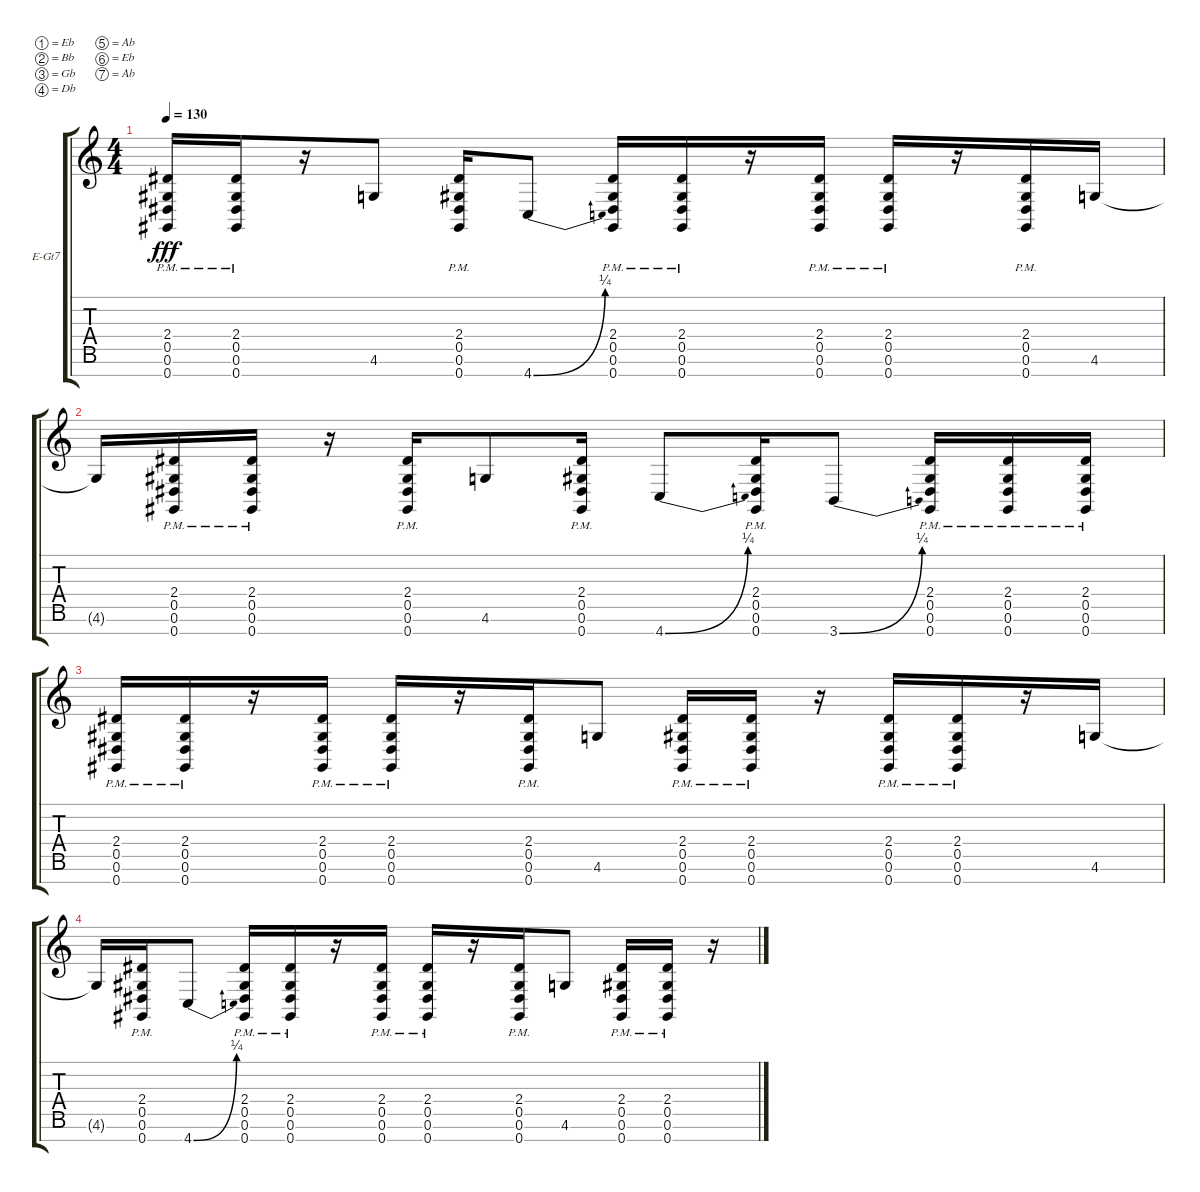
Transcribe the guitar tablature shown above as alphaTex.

\bracketExtendMode groupsimilarinstruments
\firstSystemTrackNameOrientation horizontal
\otherSystemsTrackNameOrientation horizontal
\track ("IF YOU HAVE TABS TO OTHER BULB/MISHA-MANSOOR SONGS NOT YET POSTED...PLEASE POST THEM!!!!" "E-Gt7") {instrument distortionguitar}
\staff {score tabs}
\tuning (Eb4 Bb3 Gb3 Db3 Ab2 Eb2 Ab1)
\ts (4 4)
\tempo 130
\clef g2
\ks c
(2.4{pm} 0.5{pm} 0.6{pm} 0.7{pm}).16{dy fff} (2.4{pm} 0.5{pm} 0.6{pm} 0.7{pm}).16 r.16 4.6.8 (2.4{pm} 0.5{pm} 0.6{pm} 0.7{pm}).16 4.7{be (bend 0 0 60 1)}.8 (2.4{pm} 0.5{pm} 0.6{pm} 0.7{pm}).16 (2.4{pm} 0.5{pm} 0.6{pm} 0.7{pm}).16 r.16 (2.4{pm} 0.5{pm} 0.6{pm} 0.7{pm}).16 (2.4{pm} 0.5{pm} 0.6{pm} 0.7{pm}).16 r.16 (2.4{pm} 0.5{pm} 0.6{pm} 0.7{pm}).16 4.6.16 |
4.6{t}.16 (2.4{pm} 0.5{pm} 0.6{pm} 0.7{pm}).16 (2.4{pm} 0.5{pm} 0.6{pm} 0.7{pm}).16 r.16 (2.4{pm} 0.5{pm} 0.6{pm} 0.7{pm}).16 4.6.8 (2.4{pm} 0.5{pm} 0.6{pm} 0.7{pm}).16 4.7{be (bend 0 0 60 1)}.8 (2.4{pm} 0.5{pm} 0.6{pm} 0.7{pm}).16 3.7{be (bend 0 0 60 1)}.8 (2.4{pm} 0.5{pm} 0.6{pm} 0.7{pm}).16 (2.4{pm} 0.5{pm} 0.6{pm} 0.7{pm}).16 (2.4{pm} 0.5{pm} 0.6{pm} 0.7{pm}).16 |
(2.4{pm} 0.5{pm} 0.6{pm} 0.7{pm}).16 (2.4{pm} 0.5{pm} 0.6{pm} 0.7{pm}).16 r.16 (2.4{pm} 0.5{pm} 0.6{pm} 0.7{pm}).16 (2.4{pm} 0.5{pm} 0.6{pm} 0.7{pm}).16 r.16 (2.4{pm} 0.5{pm} 0.6{pm} 0.7{pm}).16 4.6.8 (2.4{pm} 0.5{pm} 0.6{pm} 0.7{pm}).16 (2.4{pm} 0.5{pm} 0.6{pm} 0.7{pm}).16 r.16 (2.4{pm} 0.5{pm} 0.6{pm} 0.7{pm}).16 (2.4{pm} 0.5{pm} 0.6{pm} 0.7{pm}).16 r.16 4.6.16 |
4.6{t}.16 (2.4{pm} 0.5{pm} 0.6{pm} 0.7{pm}).16 4.7{be (bend 0 0 60 1)}.8 (2.4{pm} 0.5{pm} 0.6{pm} 0.7{pm}).16 (2.4{pm} 0.5{pm} 0.6{pm} 0.7{pm}).16 r.16 (2.4{pm} 0.5{pm} 0.6{pm} 0.7{pm}).16 (2.4{pm} 0.5{pm} 0.6{pm} 0.7{pm}).16 r.16 (2.4{pm} 0.5{pm} 0.6{pm} 0.7{pm}).16 4.6.8 (2.4{pm} 0.5{pm} 0.6{pm} 0.7{pm}).16 (2.4{pm} 0.5{pm} 0.6{pm} 0.7{pm}).16 r.16
